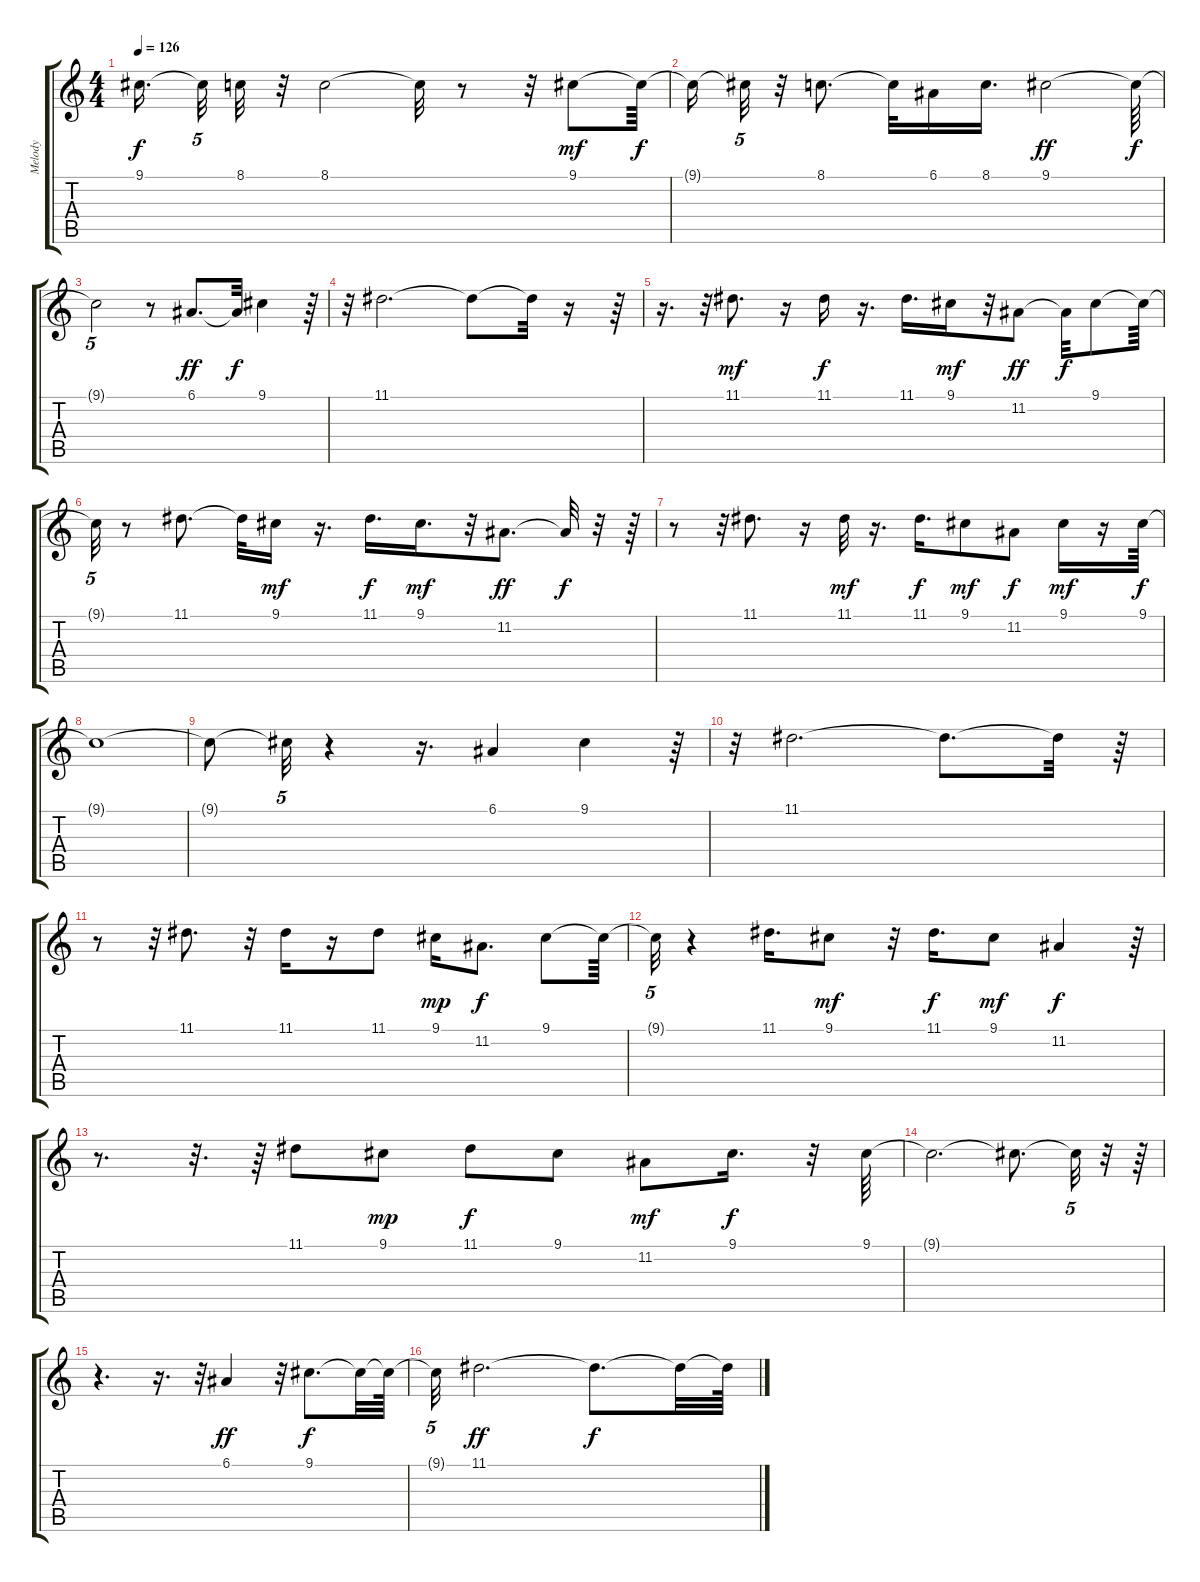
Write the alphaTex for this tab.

\track ("Melody" "Melody") {instrument lead1square}
\staff {score tabs}
\tuning (E4 B3 G3 D3 A2 E2) {hide}
\ts (4 4)
\tempo 126
\clef g2
\ks c
9.1{t}.16{d dy f beam splitsecondary} 9.1{t}.32{tu (5 4)} 8.1.32 r.32 8.1.2 8.1{t}.32 r.8 r.32 9.1.8{dy mf} 9.1{t}.64{dy f} |
9.1{t}.16 9.1{t}.32{tu (5 4)} r.32 8.1.8{d} 8.1{t}.32 6.1.16 8.1.16{d} 9.1.2{dy ff} 9.1{t}.64{dy f} |
9.1{t}.2{tu (5 4)} r.8 6.1.8{d dy ff} 6.1{t}.32{dy f} 9.1.4 r.64 |
r.32{tu (5 4)} 11.1.2{d} 11.1{t}.8 11.1{t}.32 r.16 r.64 |
r.16{d} r.32{tu (5 4)} 11.1.8{d dy mf} r.16 11.1.16{dy f} r.16{d} 11.1.16{d} 9.1.16{dy mf} r.32 11.2.8{dy ff} 11.2{t}.32{dy f} 9.1.8 9.1{t}.64 |
9.1{t}.32{tu (5 4)} r.8 11.1.8{d} 11.1{t}.32 9.1.16{dy mf} r.16{d} 11.1.16{d dy f} 9.1.16{d dy mf} r.32 11.2.8{d dy ff} 11.2{t}.32{dy f} r.32 r.64 |
r.8 r.32{tu (5 4)} 11.1.8{d} r.16 11.1.32{dy mf} r.16{d} 11.1.16{d dy f} 9.1.8{dy mf} 11.2.8{dy f} 9.1.16{dy mf} r.16 9.1.64{dy f} |
9.1{t}.1 |
9.1{t}.8 9.1{t}.32{tu (5 4)} r.4 r.16{d} 6.1.4 9.1.4 r.64 |
r.32{tu (5 4)} 11.1.2{d} 11.1{t}.8{d} 11.1{t}.32 r.64 |
r.8 r.32{tu (5 4)} 11.1.8{d} r.32 11.1.16 r.16 11.1.8 9.1.16{dy mp} 11.2.8{d dy f} 9.1.8 9.1{t}.64 |
9.1{t}.32{tu (5 4)} r.4 11.1.16{d} 9.1.8{dy mf} r.32 11.1.16{d dy f} 9.1.8{dy mf} 11.2.4{dy f} r.64 |
r.8{d} r.32{d} r.64 11.1.8 9.1.8{dy mp} 11.1.8{dy f} 9.1.8 11.2.8{dy mf} 9.1.16{d dy f} r.32 9.1.64 |
9.1{t}.2{d} 9.1{t}.8{d} 9.1{t}.32{tu (5 4)} r.32 r.64 |
r.4{d} r.16{d} r.32{tu (5 4)} 6.1.4{dy ff} r.32 9.1.8{d dy f} 9.1{t}.32 9.1{t}.64 |
9.1{t}.32{tu (5 4)} 11.1.2{d dy ff} 11.1{t}.8{d dy f} 11.1{t}.32 11.1{t}.64
